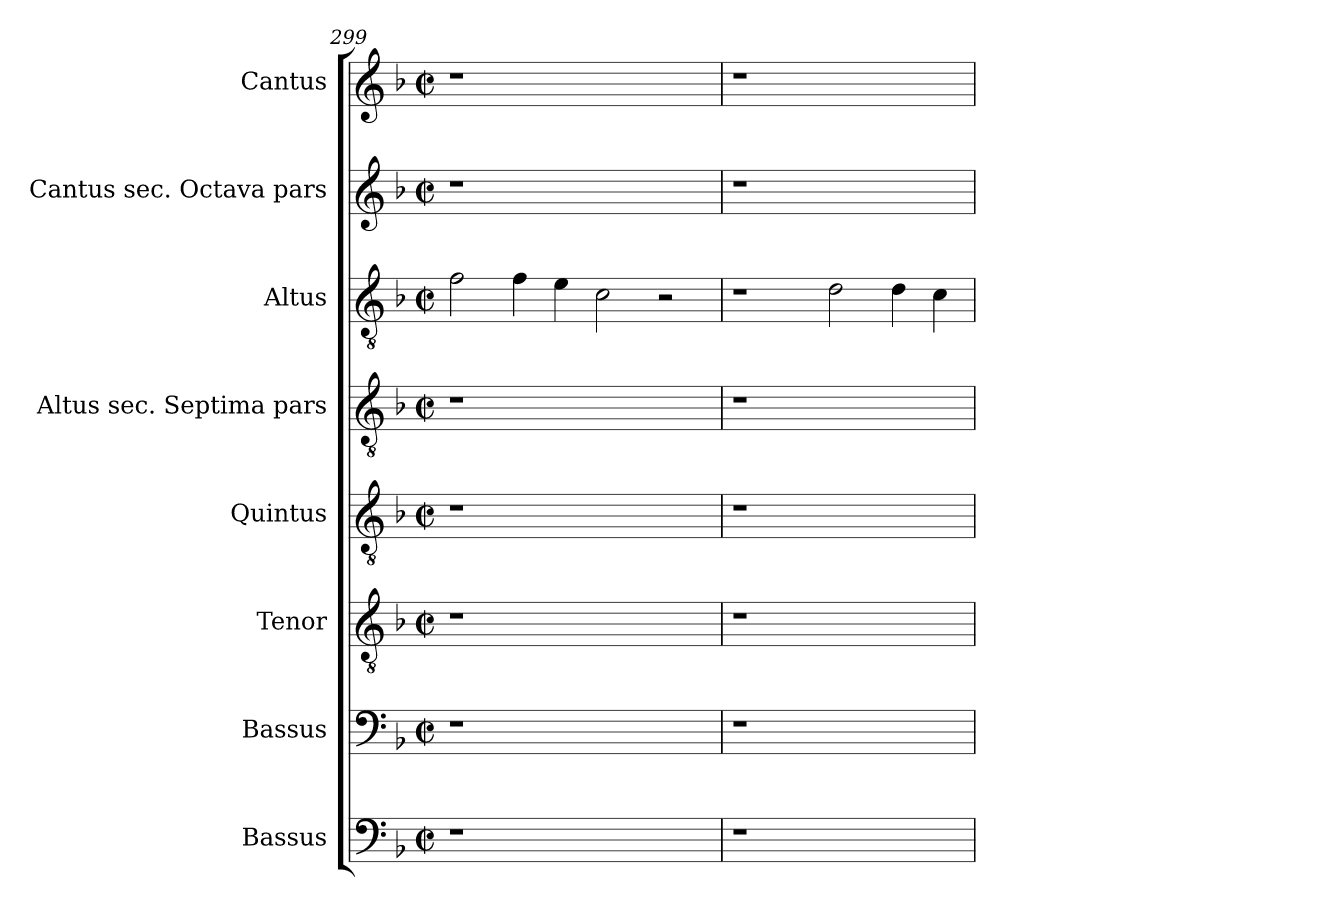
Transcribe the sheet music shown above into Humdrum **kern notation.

**kern	**kern	**kern	**kern	**kern	**kern	**kern	**kern
*part8	*part7	*part6	*part5	*part4	*part3	*part2	*part1
*staff8	*staff7	*staff6	*staff5	*staff4	*staff3	*staff2	*staff1
*I"Bassus	*I"Bassus	*I"Tenor	*I"Quintus	*I"Altus sec. Septima pars	*I"Altus	*I"Cantus sec. Octava pars	*I"Cantus
*	*I'Bassus	*I'Tenor	*I'Quintus	*	*I'Altus	*	*I'Cantus
!!LO:LB:g=z
*clefF4	*clefF4	*clefGv2	*clefGv2	*clefGv2	*clefGv2	*clefG2	*clefG2
*k[b-]	*k[b-]	*k[b-]	*k[b-]	*k[b-]	*k[b-]	*k[b-]	*k[b-]
*F:	*F:	*F:	*F:	*F:	*F:	*F:	*F:
*M2/2	*M2/2	*M2/2	*M2/2	*M2/2	*M2/2	*M2/2	*M2/2
*met(c|)	*met(c|)	*met(c|)	*met(c|)	*met(c|)	*met(c|)	*met(c|)	*met(c|)
=299	=299	=299	=299	=299	=299	=299	=299
1r	1r	1r	1r	1r	2f\	1r	1r
.	.	.	.	.	4f\	.	.
.	.	.	.	.	4e\	.	.
1ryy	1ryy	1ryy	1ryy	1ryy	2c\	1ryy	1ryy
.	.	.	.	.	2r	.	.
=300	=300	=300	=300	=300	=300	=300	=300
1r	1r	1r	1r	1r	1r	1r	1r
1ryy	1ryy	1ryy	1ryy	1ryy	2d\	1ryy	1ryy
.	.	.	.	.	4d\	.	.
.	.	.	.	.	4c\	.	.
=	=	=	=	=	=	=	=
*-	*-	*-	*-	*-	*-	*-	*-
